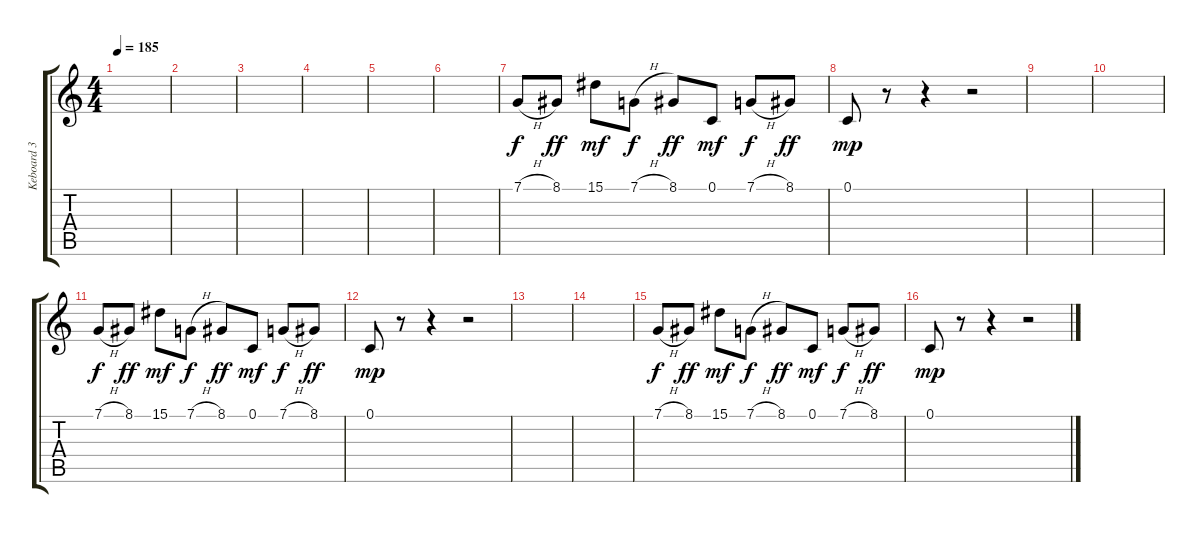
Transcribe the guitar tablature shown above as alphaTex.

\track ("Keboard 3" "Keboard 3") {instrument lead2sawtooth}
\staff {score tabs}
\tuning (C4 G3 Eb3 Bb2 F2 C2) {hide}
\ts (4 4)
\tempo 185
\clef g2
\ks c
|
|
|
|
|
|
7.1{h}.8{dy f} 8.1.8{dy ff} 15.1.8{dy mf} 7.1{h}.8{dy f} 8.1.8{dy ff} 0.1.8{dy mf} 7.1{h}.8{dy f} 8.1.8{dy ff} |
0.1.8{dy mp} r.8 r.4 r.2 |
|
|
7.1{h}.8{dy f} 8.1.8{dy ff} 15.1.8{dy mf} 7.1{h}.8{dy f} 8.1.8{dy ff} 0.1.8{dy mf} 7.1{h}.8{dy f} 8.1.8{dy ff} |
0.1.8{dy mp} r.8 r.4 r.2 |
|
|
7.1{h}.8{dy f} 8.1.8{dy ff} 15.1.8{dy mf} 7.1{h}.8{dy f} 8.1.8{dy ff} 0.1.8{dy mf} 7.1{h}.8{dy f} 8.1.8{dy ff} |
0.1.8{dy mp} r.8 r.4 r.2
